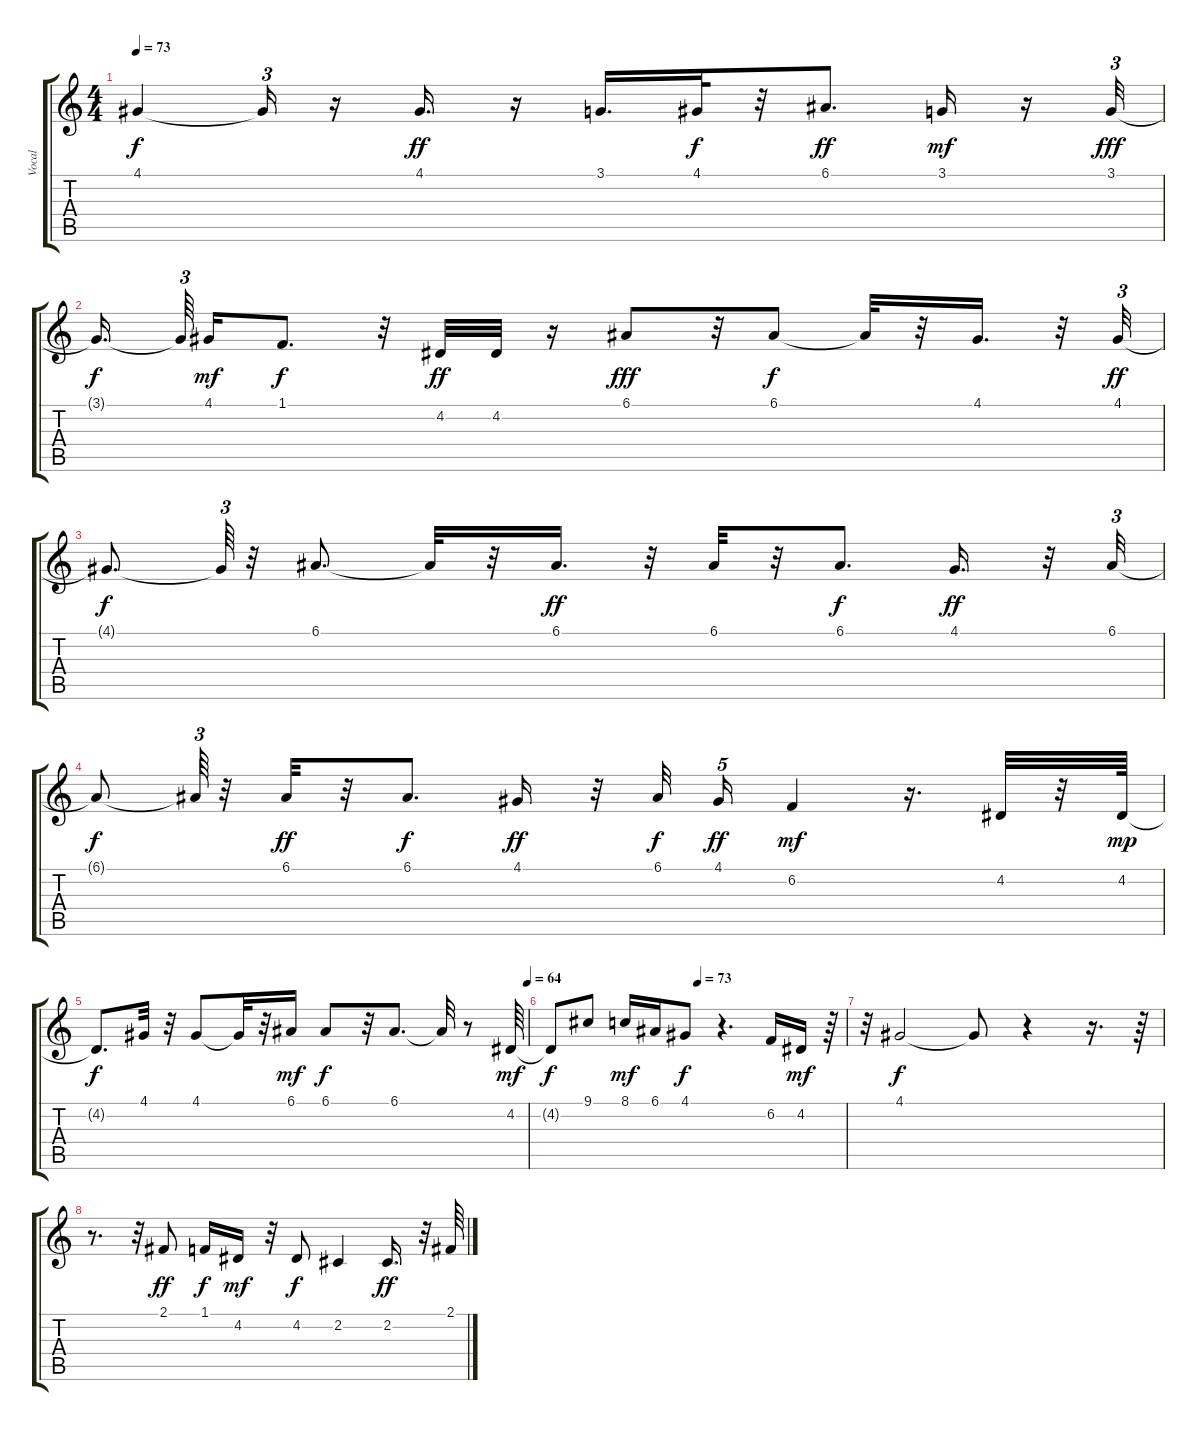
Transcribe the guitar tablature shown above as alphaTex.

\track ("Vocal" "Vocal") {instrument vibraphone}
\staff {score tabs}
\tuning (E4 B3 G3 D3 A2 E2) {hide}
\ts (4 4)
\tempo 73
\clef g2
\ks c
4.1{t}.4{dy f} 4.1{t}.16{tu (3 2)} r.16 4.1.16{d dy ff} r.16 3.1.16{d} 4.1.32{dy f} r.32 6.1.8{d dy ff} 3.1.16{dy mf} r.16 3.1.32{tu (3 2) dy fff} |
3.1{t}.16{d dy f beam splitsecondary} 3.1{t}.64{tu (3 2) beam splitsecondary} 4.1.16{dy mf} 1.1.8{d dy f} r.32 4.2.32{dy ff} 4.2.32 r.16 6.1.8{dy fff} r.32 6.1.8{dy f} 6.1{t}.32 r.32 4.1.16{d} r.32 4.1.32{tu (3 2) dy ff} |
4.1{t}.8{d dy f} 4.1{t}.64{tu (3 2)} r.32 6.1.8{d} 6.1{t}.32 r.32 6.1.16{d dy ff} r.32 6.1.32 r.32 6.1.8{d dy f} 4.1.16{d dy ff} r.32 6.1.32{tu (3 2)} |
6.1{t}.8{dy f} 6.1{t}.64{tu (3 2)} r.32 6.1.32{dy ff} r.32 6.1.8{d dy f} 4.1.16{dy ff} r.32 6.1.32{dy f} 4.1.16{tu (5 4) dy ff} 6.2.4{dy mf} r.16{d} 4.2.32 r.32 4.2.64{dy mp} |
\tempo (64 1)
4.2{t}.8{d dy f} 4.1.32 r.32 4.1.8 4.1{t}.32 r.32 6.1.16{dy mf} 6.1.8{dy f} r.32 6.1.8{d} 6.1{t}.32 r.8 4.2.64{dy mf} |
\tempo (73 0.5)
4.2{t}.8{dy f} 9.1.8 8.1.16{dy mf} 6.1.16 4.1.8{dy f} r.4{d} 6.2.16 4.2.16{dy mf} r.64 |
r.32 4.1.2{dy f} 4.1{t}.8 r.4 r.16{d} r.64 |
r.8{d} r.32 2.1.8{dy ff} 1.1.16{dy f} 4.2.16{dy mf} r.32 4.2.8{dy f} 2.2.4 2.2.16{d dy ff} r.32 2.1.64
